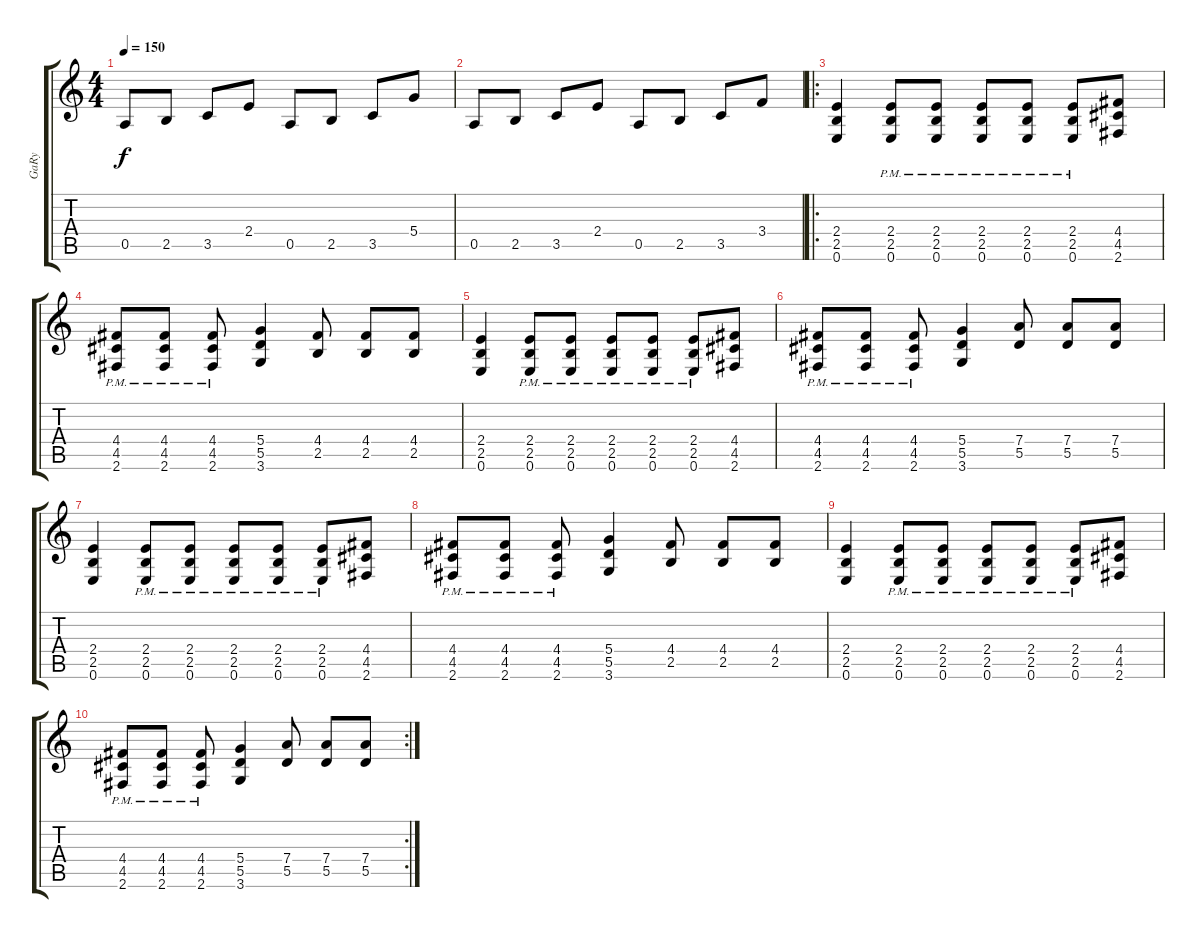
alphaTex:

\track ("GaRy" "GaRy") {instrument distortionguitar}
\staff {score tabs}
\tuning (E4 B3 G3 D3 A2 E2) {hide}
\ts (4 4)
\tempo 150
\clef g2
\ks c
0.5.8{dy f} 2.5.8 3.5.8 2.4.8 0.5.8 2.5.8 3.5.8 5.4.8 |
0.5.8 2.5.8 3.5.8 2.4.8 0.5.8 2.5.8 3.5.8 3.4.8 |
\ro
(2.4 2.5 0.6).4 (2.4{pm} 2.5{pm} 0.6{pm}).8 (2.4{pm} 2.5{pm} 0.6{pm}).8 (2.4{pm} 2.5{pm} 0.6{pm}).8 (2.4{pm} 2.5{pm} 0.6{pm}).8 (2.4{pm} 2.5{pm} 0.6{pm}).8 (4.4 4.5 2.6).8 |
(4.4{pm} 4.5{pm} 2.6{pm}).8 (4.4{pm} 4.5{pm} 2.6{pm}).8 (4.4{pm} 4.5{pm} 2.6{pm}).8 (5.4 5.5 3.6).4 (4.4 2.5).8 (4.4 2.5).8 (4.4 2.5).8 |
(2.4 2.5 0.6).4 (2.4{pm} 2.5{pm} 0.6{pm}).8 (2.4{pm} 2.5{pm} 0.6{pm}).8 (2.4{pm} 2.5{pm} 0.6{pm}).8 (2.4{pm} 2.5{pm} 0.6{pm}).8 (2.4{pm} 2.5{pm} 0.6{pm}).8 (4.4 4.5 2.6).8 |
(4.4{pm} 4.5{pm} 2.6{pm}).8 (4.4{pm} 4.5{pm} 2.6{pm}).8 (4.4{pm} 4.5{pm} 2.6{pm}).8 (5.4 5.5 3.6).4 (7.4 5.5).8 (7.4 5.5).8 (7.4 5.5).8 |
(2.4 2.5 0.6).4 (2.4{pm} 2.5{pm} 0.6{pm}).8 (2.4{pm} 2.5{pm} 0.6{pm}).8 (2.4{pm} 2.5{pm} 0.6{pm}).8 (2.4{pm} 2.5{pm} 0.6{pm}).8 (2.4{pm} 2.5{pm} 0.6{pm}).8 (4.4 4.5 2.6).8 |
(4.4{pm} 4.5{pm} 2.6{pm}).8 (4.4{pm} 4.5{pm} 2.6{pm}).8 (4.4{pm} 4.5{pm} 2.6{pm}).8 (5.4 5.5 3.6).4 (4.4 2.5).8 (4.4 2.5).8 (4.4 2.5).8 |
(2.4 2.5 0.6).4 (2.4{pm} 2.5{pm} 0.6{pm}).8 (2.4{pm} 2.5{pm} 0.6{pm}).8 (2.4{pm} 2.5{pm} 0.6{pm}).8 (2.4{pm} 2.5{pm} 0.6{pm}).8 (2.4{pm} 2.5{pm} 0.6{pm}).8 (4.4 4.5 2.6).8 |
\rc 2
(4.4{pm} 4.5{pm} 2.6{pm}).8 (4.4{pm} 4.5{pm} 2.6{pm}).8 (4.4{pm} 4.5{pm} 2.6{pm}).8 (5.4 5.5 3.6).4 (7.4 5.5).8 (7.4 5.5).8 (7.4 5.5).8
